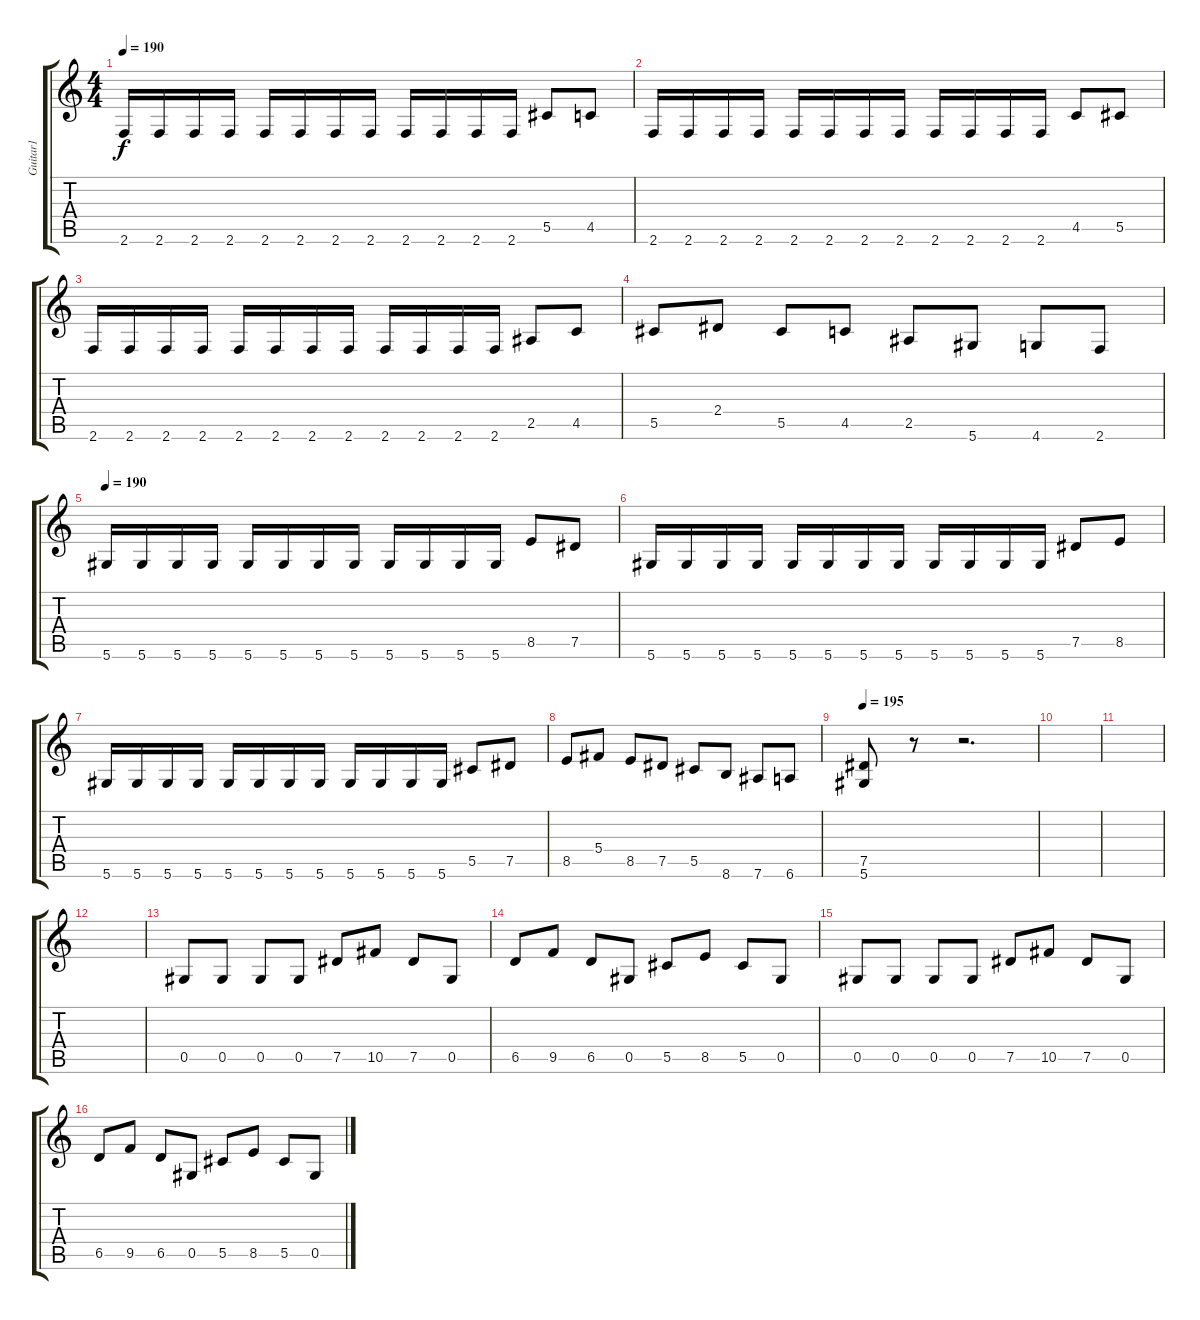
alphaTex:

\track ("Guitar1" "Guitar1") {instrument overdrivenguitar}
\staff {score tabs}
\tuning (Eb4 Bb3 Gb3 Db3 Ab2 Eb2) {hide}
\ts (4 4)
\tempo 190
\clef g2
\ks c
2.6.16{dy f} 2.6.16 2.6.16 2.6.16 2.6.16 2.6.16 2.6.16 2.6.16 2.6.16 2.6.16 2.6.16 2.6.16 5.5.8 4.5.8 |
2.6.16 2.6.16 2.6.16 2.6.16 2.6.16 2.6.16 2.6.16 2.6.16 2.6.16 2.6.16 2.6.16 2.6.16 4.5.8 5.5.8 |
2.6.16 2.6.16 2.6.16 2.6.16 2.6.16 2.6.16 2.6.16 2.6.16 2.6.16 2.6.16 2.6.16 2.6.16 2.5.8 4.5.8 |
5.5.8 2.4.8 5.5.8 4.5.8 2.5.8 5.6.8 4.6.8 2.6.8 |
\tempo 190
5.6.16 5.6.16 5.6.16 5.6.16 5.6.16 5.6.16 5.6.16 5.6.16 5.6.16 5.6.16 5.6.16 5.6.16 8.5.8 7.5.8 |
5.6.16 5.6.16 5.6.16 5.6.16 5.6.16 5.6.16 5.6.16 5.6.16 5.6.16 5.6.16 5.6.16 5.6.16 7.5.8 8.5.8 |
5.6.16 5.6.16 5.6.16 5.6.16 5.6.16 5.6.16 5.6.16 5.6.16 5.6.16 5.6.16 5.6.16 5.6.16 5.5.8 7.5.8 |
8.5.8 5.4.8 8.5.8 7.5.8 5.5.8 8.6.8 7.6.8 6.6.8 |
\tempo 195
(7.5 5.6).8 r.8 r.2{d} |
|
|
|
0.5.8 0.5.8 0.5.8 0.5.8 7.5.8 10.5.8 7.5.8 0.5.8 |
6.5.8 9.5.8 6.5.8 0.5.8 5.5.8 8.5.8 5.5.8 0.5.8 |
0.5.8 0.5.8 0.5.8 0.5.8 7.5.8 10.5.8 7.5.8 0.5.8 |
6.5.8 9.5.8 6.5.8 0.5.8 5.5.8 8.5.8 5.5.8 0.5.8
